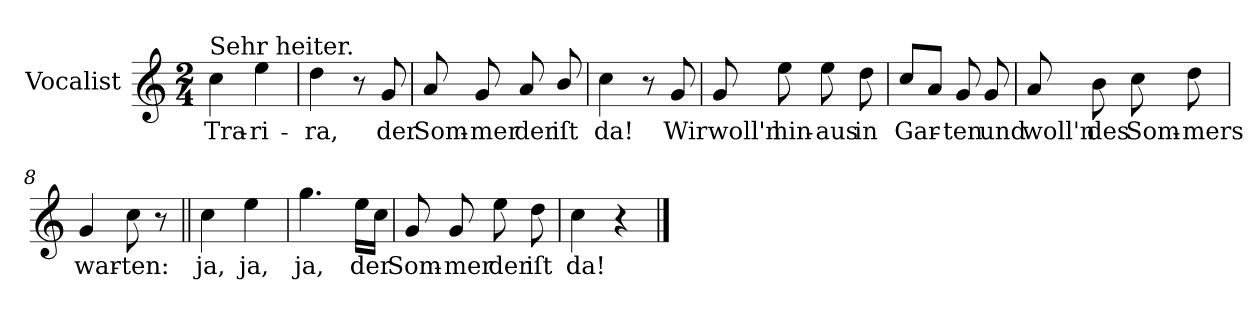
**kern	**text
*part1	*part1
*staff1	*staff1
*I"Vocalist	*
*clefG2	*
*k[]	*
*C:	*
*M2/4	*
=1	=1
!LO:TX:a:t=Sehr heiter.	!
4cc	Tra-
4ee	-ri-
=2	=2
4dd	-ra,
8r	.
8g	der
=3	=3
8a	Som-
8g	-mer
8a	der
8b/	iſt
=4	=4
4cc	da!
8r	.
8g	Wir
=5	=5
8g	woll'n
8ee	hin-
8ee	-aus
8dd	in
=6	=6
8cc/L	Gar-
8aJ	.
8g	-ten
8g	und
=7	=7
8a	woll'n
8b	des
8cc	Som-
8dd	-mers
=8	=8
4g	war-
8cc	-ten:
8r	.
=9||	=9||
4cc	ja,
4ee	ja,
=10	=10
4.gg	ja,
16eeLL	der
16ccJJ	.
=11	=11
8g	Som-
8g	-mer
8ee	der
8dd	iſt
=12	=12
4cc	da!
4r	.
==	==
*-	*-
